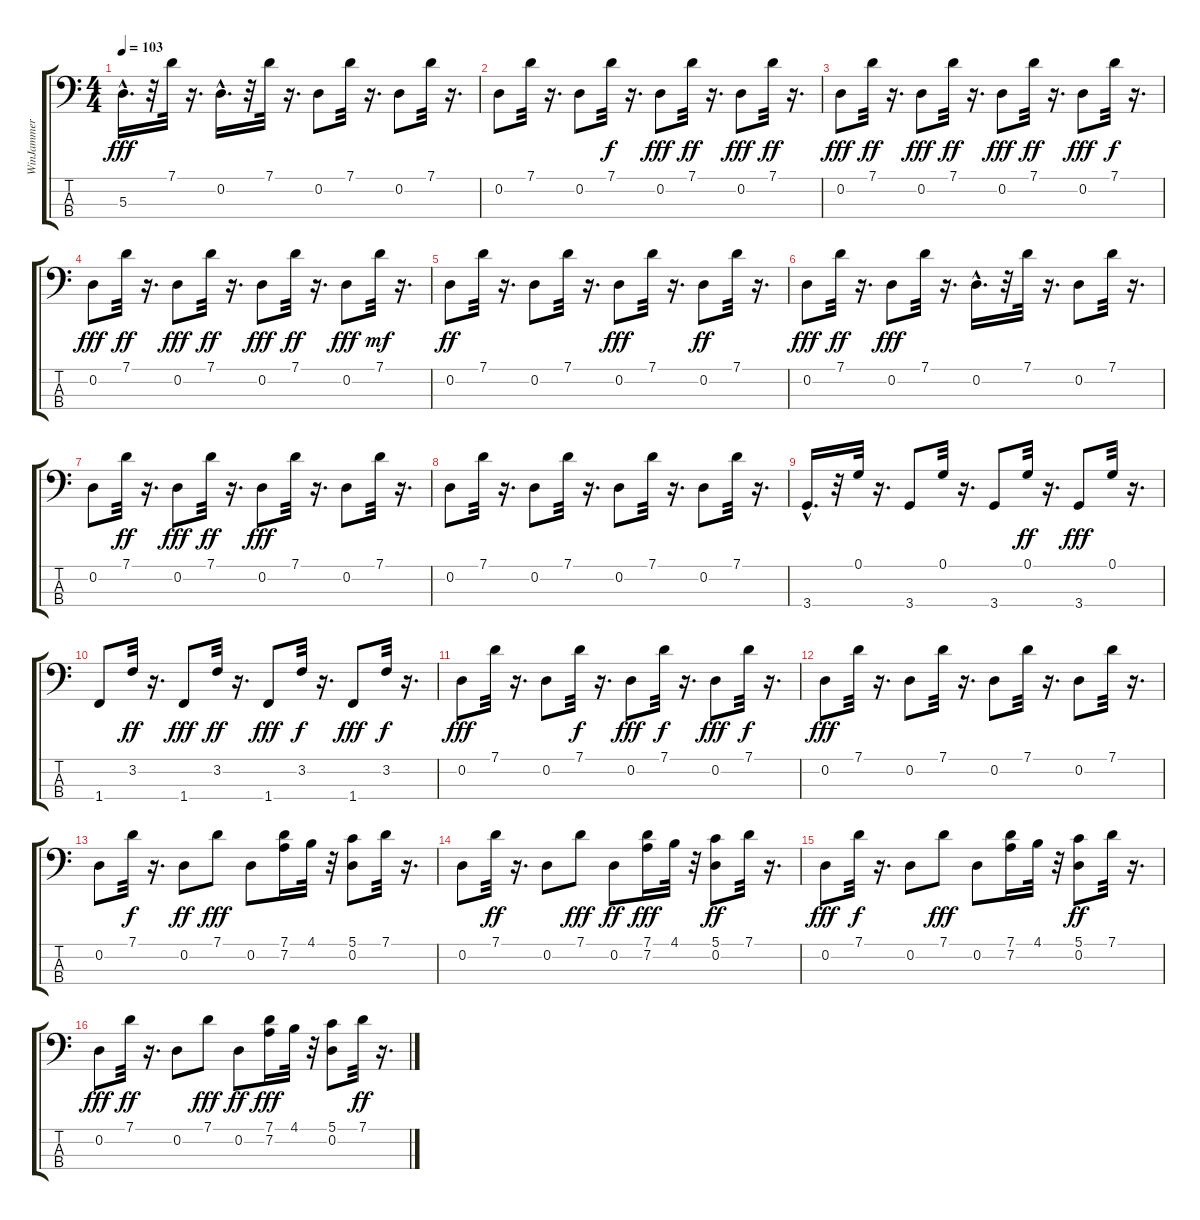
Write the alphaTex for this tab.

\track ("WinJammer Demo" "WinJammer ") {instrument fretlessbass}
\staff {score tabs}
\tuning (G2 D2 A1 E1) {hide}
\ts (4 4)
\tempo 103
\clef f4
\ks c
5.3{hac}.16{d dy fff instrument fretlessbass} r.32 7.1.32 r.16{d} 0.2{hac}.16{d} r.32 7.1.32 r.16{d} 0.2.8 7.1.32 r.16{d} 0.2.8 7.1.32 r.16{d} |
0.2.8 7.1.32 r.16{d} 0.2.8 7.1.32{dy f} r.16{d} 0.2.8{dy fff} 7.1.32{dy ff} r.16{d} 0.2.8{dy fff} 7.1.32{dy ff} r.16{d} |
0.2.8{dy fff} 7.1.32{dy ff} r.16{d} 0.2.8{dy fff} 7.1.32{dy ff} r.16{d} 0.2.8{dy fff} 7.1.32{dy ff} r.16{d} 0.2.8{dy fff} 7.1.32{dy f} r.16{d} |
0.2.8{dy fff} 7.1.32{dy ff} r.16{d} 0.2.8{dy fff} 7.1.32{dy ff} r.16{d} 0.2.8{dy fff} 7.1.32{dy ff} r.16{d} 0.2.8{dy fff} 7.1.32{dy mf} r.16{d} |
0.2.8{dy ff} 7.1.32 r.16{d} 0.2.8 7.1.32 r.16{d} 0.2.8{dy fff} 7.1.32 r.16{d} 0.2.8{dy ff} 7.1.32 r.16{d} |
0.2.8{dy fff} 7.1.32{dy ff} r.16{d} 0.2.8{dy fff} 7.1.32 r.16{d} 0.2{hac}.16{d} r.32 7.1.32 r.16{d} 0.2.8 7.1.32 r.16{d} |
0.2.8 7.1.32{dy ff} r.16{d} 0.2.8{dy fff} 7.1.32{dy ff} r.16{d} 0.2.8{dy fff} 7.1.32 r.16{d} 0.2.8 7.1.32 r.16{d} |
0.2.8 7.1.32 r.16{d} 0.2.8 7.1.32 r.16{d} 0.2.8 7.1.32 r.16{d} 0.2.8 7.1.32 r.16{d} |
3.4{hac}.16{d} r.32 0.1.32 r.16{d} 3.4.8 0.1.32 r.16{d} 3.4.8 0.1.32{dy ff} r.16{d} 3.4.8{dy fff} 0.1.32 r.16{d} |
1.4.8 3.2.32{dy ff} r.16{d} 1.4.8{dy fff} 3.2.32{dy ff} r.16{d} 1.4.8{dy fff} 3.2.32{dy f} r.16{d} 1.4.8{dy fff} 3.2.32{dy f} r.16{d} |
0.2.8{dy fff} 7.1.32 r.16{d} 0.2.8 7.1.32{dy f} r.16{d} 0.2.8{dy fff} 7.1.32{dy f} r.16{d} 0.2.8{dy fff} 7.1.32{dy f} r.16{d} |
0.2.8{dy fff} 7.1.32 r.16{d} 0.2.8 7.1.32 r.16{d} 0.2.8 7.1.32 r.16{d} 0.2.8 7.1.32 r.16{d} |
0.2.8 7.1.32{dy f} r.16{d} 0.2.8{dy ff} 7.1.8{dy fff} 0.2.8 (7.1 7.2).16 4.1.32 r.32 (5.1 0.2).8 7.1.32 r.16{d} |
0.2.8 7.1.32{dy ff} r.16{d} 0.2.8 7.1.8{dy fff} 0.2.8{dy ff} (7.1 7.2).16{dy fff} 4.1.32 r.32 (5.1 0.2).8{dy ff} 7.1.32 r.16{d} |
0.2.8{dy fff} 7.1.32{dy f} r.16{d} 0.2.8 7.1.8{dy fff} 0.2.8 (7.1 7.2).16 4.1.32 r.32 (5.1 0.2).8{dy ff} 7.1.32 r.16{d} |
0.2.8{dy fff} 7.1.32{dy ff} r.16{d} 0.2.8 7.1.8{dy fff} 0.2.8{dy ff} (7.1 7.2).16{dy fff} 4.1.32 r.32 (5.1 0.2).8 7.1.32{dy ff} r.16{d}
